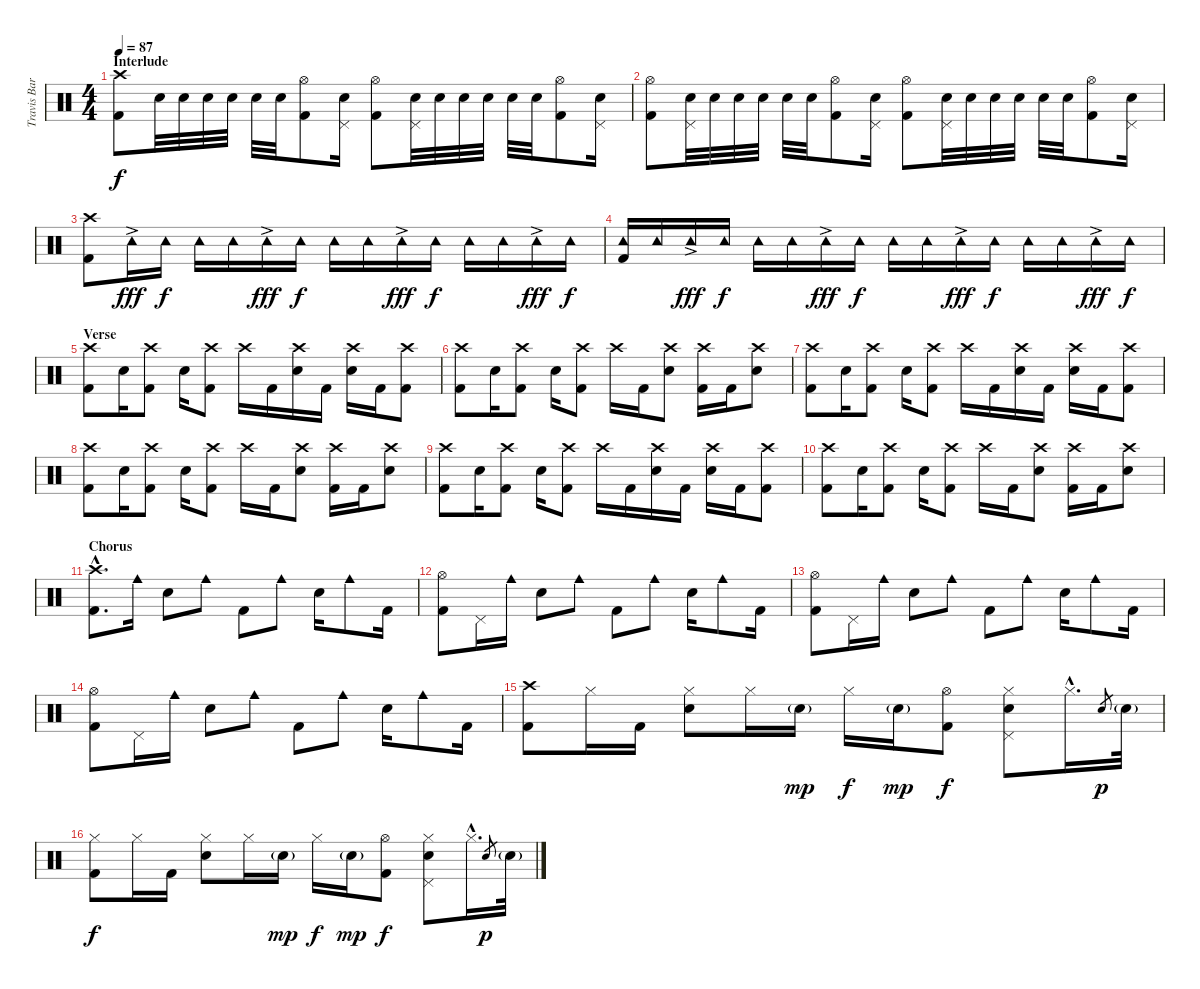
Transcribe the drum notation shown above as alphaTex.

\track ("Travis Barker" "Travis Bar") {instrument percussion}
\staff {score}
\articulation defaults
\ts (4 4)
\section ("" "Interlude")
\tempo 87
\clef neutral
\ks c
("Crash high (hit)" "Kick (hit) 2").8{dy f} "Electric Snare (hit)".32 "Electric Snare (hit)".32 "Electric Snare (hit)".32 "Electric Snare (hit)".32 "Electric Snare (hit)".32 "Electric Snare (hit)".32 ("Hi-Hat (open)" "Kick (hit) 2").8 ("Electric Snare (hit)" "Pedal Hi-Hat (hit)").16 ("Hi-Hat (open)" "Kick (hit) 2").8 ("Electric Snare (hit)" "Pedal Hi-Hat (hit)").32 "Electric Snare (hit)".32 "Electric Snare (hit)".32 "Electric Snare (hit)".32 "Electric Snare (hit)".32 "Electric Snare (hit)".32 ("Hi-Hat (open)" "Kick (hit) 2").8 ("Electric Snare (hit)" "Pedal Hi-Hat (hit)").16 |
("Hi-Hat (open)" "Kick (hit) 2").8 ("Electric Snare (hit)" "Pedal Hi-Hat (hit)").32 "Electric Snare (hit)".32 "Electric Snare (hit)".32 "Electric Snare (hit)".32 "Electric Snare (hit)".32 "Electric Snare (hit)".32 ("Hi-Hat (open)" "Kick (hit) 2").8 ("Electric Snare (hit)" "Pedal Hi-Hat (hit)").16 ("Hi-Hat (open)" "Kick (hit) 2").8 ("Electric Snare (hit)" "Pedal Hi-Hat (hit)").32 "Electric Snare (hit)".32 "Electric Snare (hit)".32 "Electric Snare (hit)".32 "Electric Snare (hit)".32 "Electric Snare (hit)".32 ("Hi-Hat (open)" "Kick (hit) 2").8 ("Electric Snare (hit)" "Pedal Hi-Hat (hit)").16 |
("Crash high (hit)" "Kick (hit) 2").8 "Tambourine (hit)"{ac}.16{dy fff} "Tambourine (hit)".16{dy f} "Tambourine (hit)".16 "Tambourine (hit)".16 "Tambourine (hit)"{ac}.16{dy fff} "Tambourine (hit)".16{dy f} "Tambourine (hit)".16 "Tambourine (hit)".16 "Tambourine (hit)"{ac}.16{dy fff} "Tambourine (hit)".16{dy f} "Tambourine (hit)".16 "Tambourine (hit)".16 "Tambourine (hit)"{ac}.16{dy fff} "Tambourine (hit)".16{dy f} |
("Tambourine (hit)" "Kick (hit) 2").16 "Tambourine (hit)".16 "Tambourine (hit)"{ac}.16{dy fff} "Tambourine (hit)".16{dy f} "Tambourine (hit)".16 "Tambourine (hit)".16 "Tambourine (hit)"{ac}.16{dy fff} "Tambourine (hit)".16{dy f} "Tambourine (hit)".16 "Tambourine (hit)".16 "Tambourine (hit)"{ac}.16{dy fff} "Tambourine (hit)".16{dy f} "Tambourine (hit)".16 "Tambourine (hit)".16 "Tambourine (hit)"{ac}.16{dy fff} "Tambourine (hit)".16{dy f} |
\section ("" "Verse")
("Crash high (hit)" "Kick (hit) 2").8 "Electric Snare (hit)".16 ("Crash high (hit)" "Kick (hit) 2").8 "Electric Snare (hit)".16 ("Crash high (hit)" "Kick (hit) 2").8 "Crash high (hit)".16 "Kick (hit) 2".16 ("Crash high (hit)" "Electric Snare (hit)").16 "Kick (hit) 2".16 ("Crash high (hit)" "Electric Snare (hit)").16 "Kick (hit) 2".16 ("Crash high (hit)" "Kick (hit) 2").8 |
("Crash high (hit)" "Kick (hit) 2").8 "Electric Snare (hit)".16 ("Crash high (hit)" "Kick (hit) 2").8 "Electric Snare (hit)".16 ("Crash high (hit)" "Kick (hit) 2").8 "Crash high (hit)".16 "Kick (hit) 2".16 ("Crash high (hit)" "Electric Snare (hit)").8 ("Crash high (hit)" "Kick (hit) 2").16 "Kick (hit) 2".16 ("Crash high (hit)" "Electric Snare (hit)").8 |
("Crash high (hit)" "Kick (hit) 2").8 "Electric Snare (hit)".16 ("Crash high (hit)" "Kick (hit) 2").8 "Electric Snare (hit)".16 ("Crash high (hit)" "Kick (hit) 2").8 "Crash high (hit)".16 "Kick (hit) 2".16 ("Crash high (hit)" "Electric Snare (hit)").16 "Kick (hit) 2".16 ("Crash high (hit)" "Electric Snare (hit)").16 "Kick (hit) 2".16 ("Crash high (hit)" "Kick (hit) 2").8 |
("Crash high (hit)" "Kick (hit) 2").8 "Electric Snare (hit)".16 ("Crash high (hit)" "Kick (hit) 2").8 "Electric Snare (hit)".16 ("Crash high (hit)" "Kick (hit) 2").8 "Crash high (hit)".16 "Kick (hit) 2".16 ("Crash high (hit)" "Electric Snare (hit)").8 ("Crash high (hit)" "Kick (hit) 2").16 "Kick (hit) 2".16 ("Crash high (hit)" "Electric Snare (hit)").8 |
("Crash high (hit)" "Kick (hit) 2").8 "Electric Snare (hit)".16 ("Crash high (hit)" "Kick (hit) 2").8 "Electric Snare (hit)".16 ("Crash high (hit)" "Kick (hit) 2").8 "Crash high (hit)".16 "Kick (hit) 2".16 ("Crash high (hit)" "Electric Snare (hit)").16 "Kick (hit) 2".16 ("Crash high (hit)" "Electric Snare (hit)").16 "Kick (hit) 2".16 ("Crash high (hit)" "Kick (hit) 2").8 |
("Crash high (hit)" "Kick (hit) 2").8 "Electric Snare (hit)".16 ("Crash high (hit)" "Kick (hit) 2").8 "Electric Snare (hit)".16 ("Crash high (hit)" "Kick (hit) 2").8 "Crash high (hit)".16 "Kick (hit) 2".16 ("Crash high (hit)" "Electric Snare (hit)").8 ("Crash high (hit)" "Kick (hit) 2").16 "Kick (hit) 2".16 ("Crash high (hit)" "Electric Snare (hit)").8 |
\section ("" "Chorus")
("Crash high (hit)"{hac} "Kick (hit) 2"{hac}).8{d} "Cowbell medium (hit)".16 "Electric Snare (hit)".8 "Cowbell medium (hit)".8 "Kick (hit) 2".8 "Cowbell medium (hit)".8 "Electric Snare (hit)".16 "Cowbell medium (hit)".8 "Kick (hit) 2".16 |
("Hi-Hat (open)" "Kick (hit) 2").8 "Pedal Hi-Hat (hit)".16 "Cowbell medium (hit)".16 "Electric Snare (hit)".8 "Cowbell medium (hit)".8 "Kick (hit) 2".8 "Cowbell medium (hit)".8 "Electric Snare (hit)".16 "Cowbell medium (hit)".8 "Kick (hit) 2".16 |
("Hi-Hat (open)" "Kick (hit) 2").8 "Pedal Hi-Hat (hit)".16 "Cowbell medium (hit)".16 "Electric Snare (hit)".8 "Cowbell medium (hit)".8 "Kick (hit) 2".8 "Cowbell medium (hit)".8 "Electric Snare (hit)".16 "Cowbell medium (hit)".8 "Kick (hit) 2".16 |
("Hi-Hat (open)" "Kick (hit) 2").8 "Pedal Hi-Hat (hit)".16 "Cowbell medium (hit)".16 "Electric Snare (hit)".8 "Cowbell medium (hit)".8 "Kick (hit) 2".8 "Cowbell medium (hit)".8 "Electric Snare (hit)".16 "Cowbell medium (hit)".8 "Kick (hit) 2".16 |
("Crash high (hit)" "Kick (hit) 2").8 "Hi-Hat (closed)".16 "Kick (hit) 2".16 ("Hi-Hat (closed)" "Electric Snare (hit)").8 "Hi-Hat (closed)".16 "Electric Snare (hit)"{g}.16{dy mp} "Hi-Hat (closed)".16{dy f} "Electric Snare (hit)"{g}.16{dy mp} ("Hi-Hat (open)" "Kick (hit) 2").8{dy f} ("Hi-Hat (closed)" "Electric Snare (hit)" "Pedal Hi-Hat (hit)").8 "Hi-Hat (closed)"{hac}.16{d} "Electric Snare (hit)".8{gr dy p} "Electric Snare (hit)"{g}.32 |
("Hi-Hat (closed)" "Kick (hit) 2").8{dy f} "Hi-Hat (closed)".16 "Kick (hit) 2".16 ("Hi-Hat (closed)" "Electric Snare (hit)").8 "Hi-Hat (closed)".16 "Electric Snare (hit)"{g}.16{dy mp} "Hi-Hat (closed)".16{dy f} "Electric Snare (hit)"{g}.16{dy mp} ("Hi-Hat (open)" "Kick (hit) 2").8{dy f} ("Hi-Hat (closed)" "Electric Snare (hit)" "Pedal Hi-Hat (hit)").8 "Hi-Hat (closed)"{hac}.16{d} "Electric Snare (hit)".8{gr dy p} "Electric Snare (hit)"{g}.32
